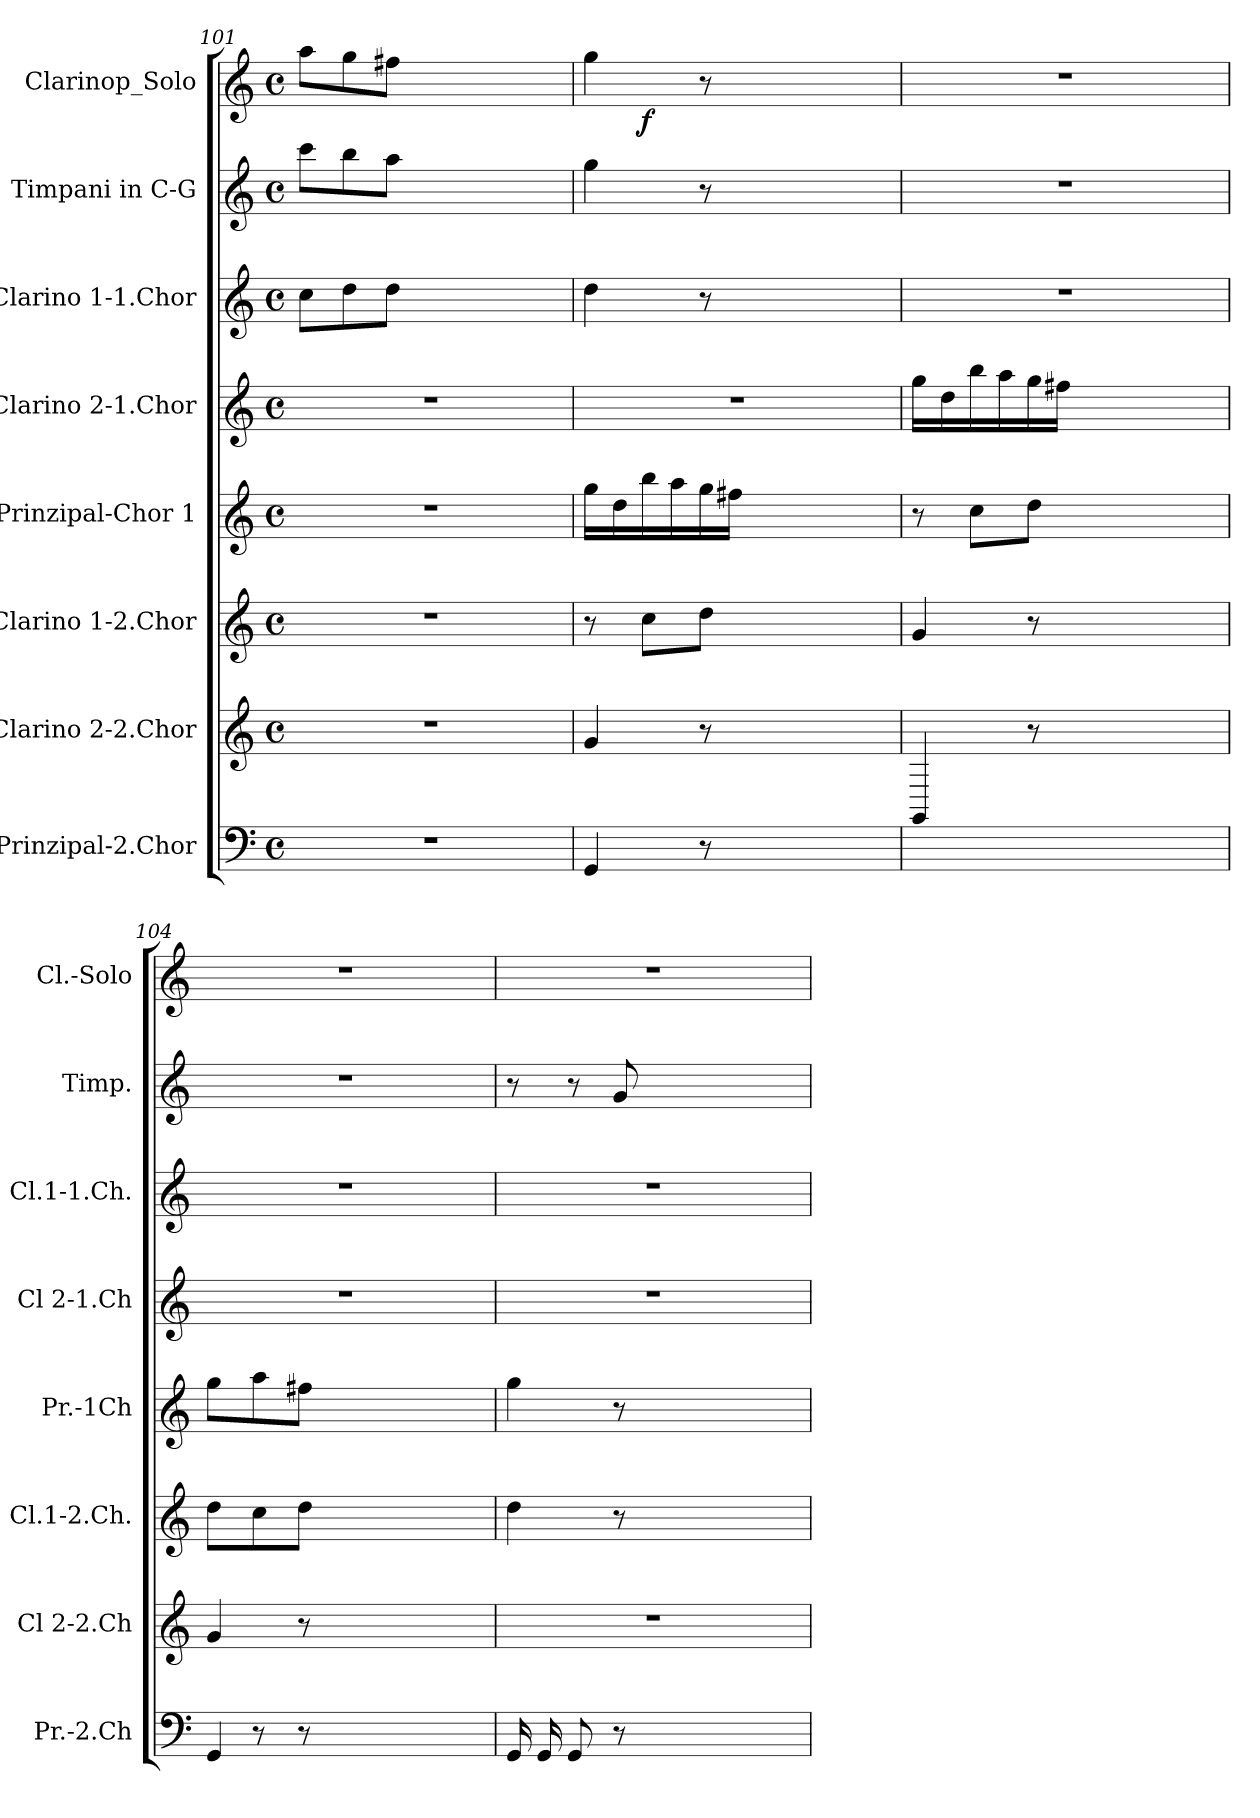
**kern	**kern	**kern	**kern	**kern	**kern	**kern	**kern	**dynam
*part8	*part7	*part6	*part5	*part4	*part3	*part2	*part1	*part1
*staff8	*staff7	*staff6	*staff5	*staff4	*staff3	*staff2	*staff1	*staff1
*I"Prinzipal-2.Chor	*I"Clarino 2-2.Chor	*I"Clarino 1-2.Chor	*I"Prinzipal-Chor 1	*I"Clarino 2-1.Chor	*I"Clarino 1-1.Chor	*I"Timpani in C-G	*I"Clarinop_Solo	*
*I'Pr.-2.Ch	*I'Cl 2-2.Ch	*I'Cl.1-2.Ch.	*I'Pr.-1Ch	*I'Cl 2-1.Ch	*I'Cl.1-1.Ch.	*I'Timp.	*I'Cl.-Solo	*
*clefF4	*clefG2	*clefG2	*clefG2	*clefG2	*clefG2	*clefG2	*clefG2	*
*	*	*ITrd1c2	*ITrd1c2	*	*ITrd1c2	*ITrd1c2	*	*
*k[]	*k[]	*k[b-e-]	*k[b-e-]	*k[]	*k[b-e-]	*k[b-e-]	*k[]	*
*C:	*C:	*B-:	*B-:	*C:	*B-:	*B-:	*C:	*
*M4/4	*M4/4	*M4/4	*M4/4	*M4/4	*M4/4	*M4/4	*M4/4	*
*met(c)	*met(c)	*met(c)	*met(c)	*met(c)	*met(c)	*met(c)	*met(c)	*
=101	=101	=101	=101	=101	=101	=101	=101	=101
1r	1r	1r	1r	1r	8b-L	8bb-L	8aaL	.
.	.	.	.	.	8cc	8aa	8gg	.
.	.	.	.	.	8ccJ	8ggJ	8ff#XJ	.
.	.	.	.	.	2ryy	2ryy	2ryy	.
.	.	.	.	.	8ryy	8ryy	8ryy	.
=102	=102	=102	=102	=102	=102	=102	=102	=102
!	!	!	!	!	!	!	!	!LO:DY:b
!	!	!	!	!	!	!	!	!LO:DY:n=1:b
!	!	!	!	!	!	!	!	!LO:DY:n=2:b
*	*	*	*	*	*	*	*^	*
4GG	4g	8r	16ffLL	1r	4cc	4ff	4gg	8ryy	f f mf
.	.	.	16cc	.	.	.	.	.	.
!	!	!	!	!	!	!	!	!	!LO:DY:n=3:b
.	.	8b-L	16aa	.	.	.	.	2..ryy	f
.	.	.	16gg	.	.	.	.	.	.
8r	8r	8ccJ	16ff	.	8r	8r	8r	.	.
.	.	.	16eenJJ	.	.	.	.	.	.
2ryy	2ryy	2ryy	2ryy	.	2ryy	2ryy	2ryy	.	.
8ryy	8ryy	8ryy	8ryy	.	8ryy	8ryy	8ryy	.	.
*	*	*	*	*	*	*	*v	*v	*
=103	=103	=103	=103	=103	=103	=103	=103	=103
1ryy	4GG	4f	8r	16ggLL	1r	1r	1r	.
.	.	.	.	16dd	.	.	.	.
.	.	.	8b-L	16bb	.	.	.	.
.	.	.	.	16aa	.	.	.	.
.	8r	8r	8ccJ	16gg	.	.	.	.
.	.	.	.	16ff#XJJ	.	.	.	.
.	2ryy	2ryy	2ryy	2ryy	.	.	.	.
.	8ryy	8ryy	8ryy	8ryy	.	.	.	.
!!LO:LB:g=z
=104	=104	=104	=104	=104	=104	=104	=104	=104
8GGJ	4g	8ccL	8ffL	1r	1r	1r	1r	.
8r	.	8b-	8gg	.	.	.	.	.
8r	8r	8ccJ	8eenJ	.	.	.	.	.
2ryy	2ryy	2ryy	2ryy	.	.	.	.	.
8ryy	8ryy	8ryy	8ryy	.	.	.	.	.
=105	=105	=105	=105	=105	=105	=105	=105	=105
16GG	1r	4cc	4ff	1r	1r	8r	1r	.
16GG	.	.	.	.	.	.	.	.
8GG	.	.	.	.	.	8r	.	.
8r	.	8r	8r	.	.	8f	.	.
2ryy	.	2ryy	2ryy	.	.	2ryy	.	.
8ryy	.	8ryy	8ryy	.	.	8ryy	.	.
=	=	=	=	=	=	=	=	=
*-	*-	*-	*-	*-	*-	*-	*-	*-
